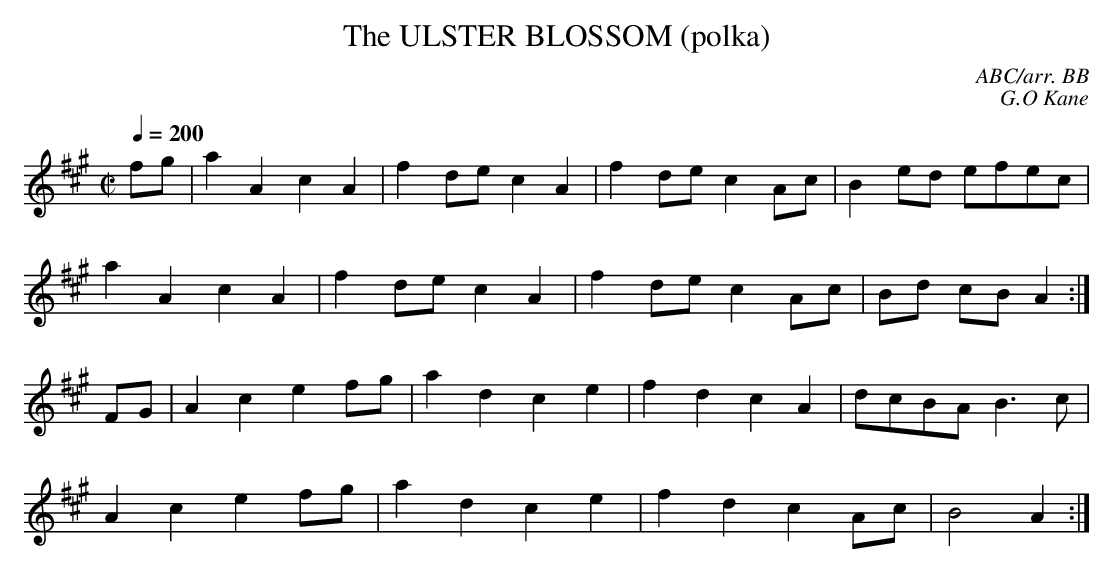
X:1
T:ULSTER BLOSSOM (polka), The
C:ABC/arr. BB
C:G.O Kane
Q:1/4=200
L:1/8
M:C|
K:A
fg|a2 A2c2 A2|f2 de c2 A2|\
f2 de c2 Ac|B2 ed efec|
a2 A2 c2 A2|f2 de c2 A2|\
f2 de c2 Ac|Bd cB A2:|
FG|A2 c2 e2fg|a2 d2 c2e2|\
f2d2 c2A2|dcBA B3c|
A2c2 e2fg|a2d2 c2e2|\
f2d2 c2Ac|B4 A2:|
